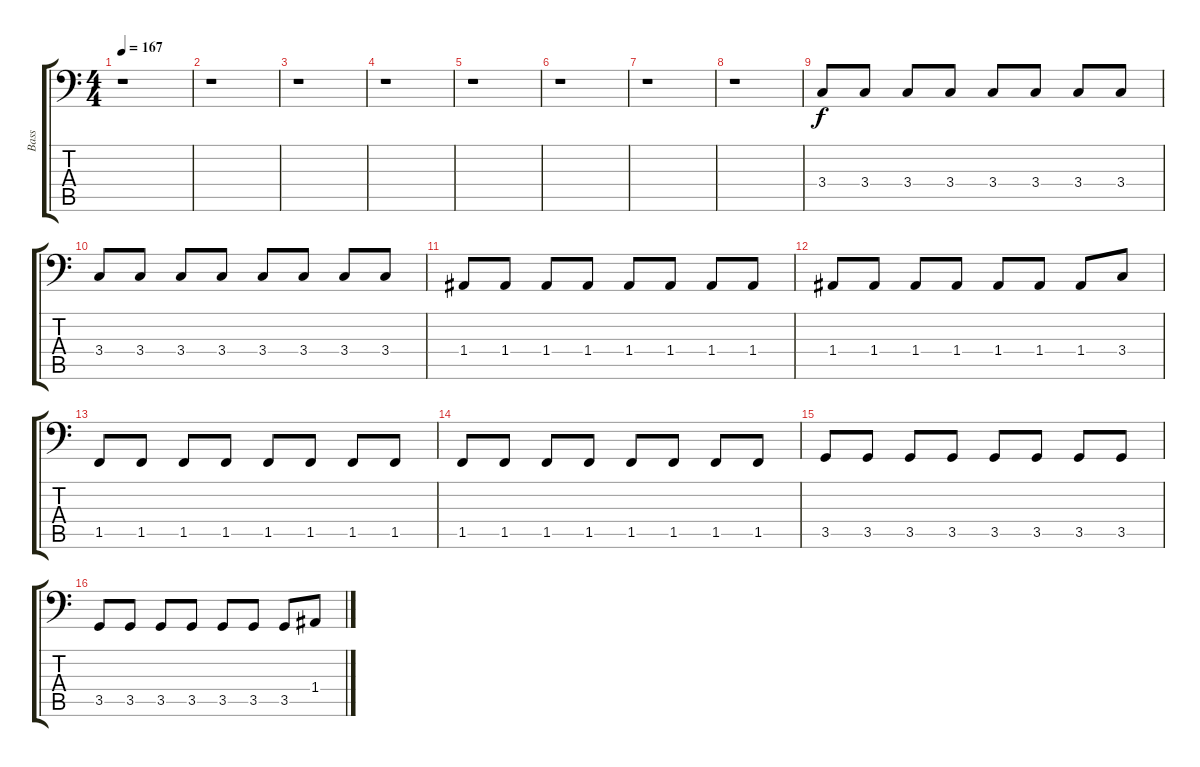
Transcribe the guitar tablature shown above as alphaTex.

\track ("Bass" "Bass") {instrument electricbassfinger}
\staff {score tabs}
\tuning (C3 G2 D2 A1 E1 B0) {hide}
\ts (4 4)
\tempo 167
\clef f4
\ks c
r.1{dy f} |
r.1 |
r.1 |
r.1 |
r.1 |
r.1 |
r.1 |
r.1 |
3.4.8 3.4.8 3.4.8 3.4.8 3.4.8 3.4.8 3.4.8 3.4.8 |
3.4.8 3.4.8 3.4.8 3.4.8 3.4.8 3.4.8 3.4.8 3.4.8 |
1.4.8 1.4.8 1.4.8 1.4.8 1.4.8 1.4.8 1.4.8 1.4.8 |
1.4.8 1.4.8 1.4.8 1.4.8 1.4.8 1.4.8 1.4.8 3.4.8 |
1.5.8 1.5.8 1.5.8 1.5.8 1.5.8 1.5.8 1.5.8 1.5.8 |
1.5.8 1.5.8 1.5.8 1.5.8 1.5.8 1.5.8 1.5.8 1.5.8 |
3.5.8 3.5.8 3.5.8 3.5.8 3.5.8 3.5.8 3.5.8 3.5.8 |
3.5.8 3.5.8 3.5.8 3.5.8 3.5.8 3.5.8 3.5.8 1.4.8
